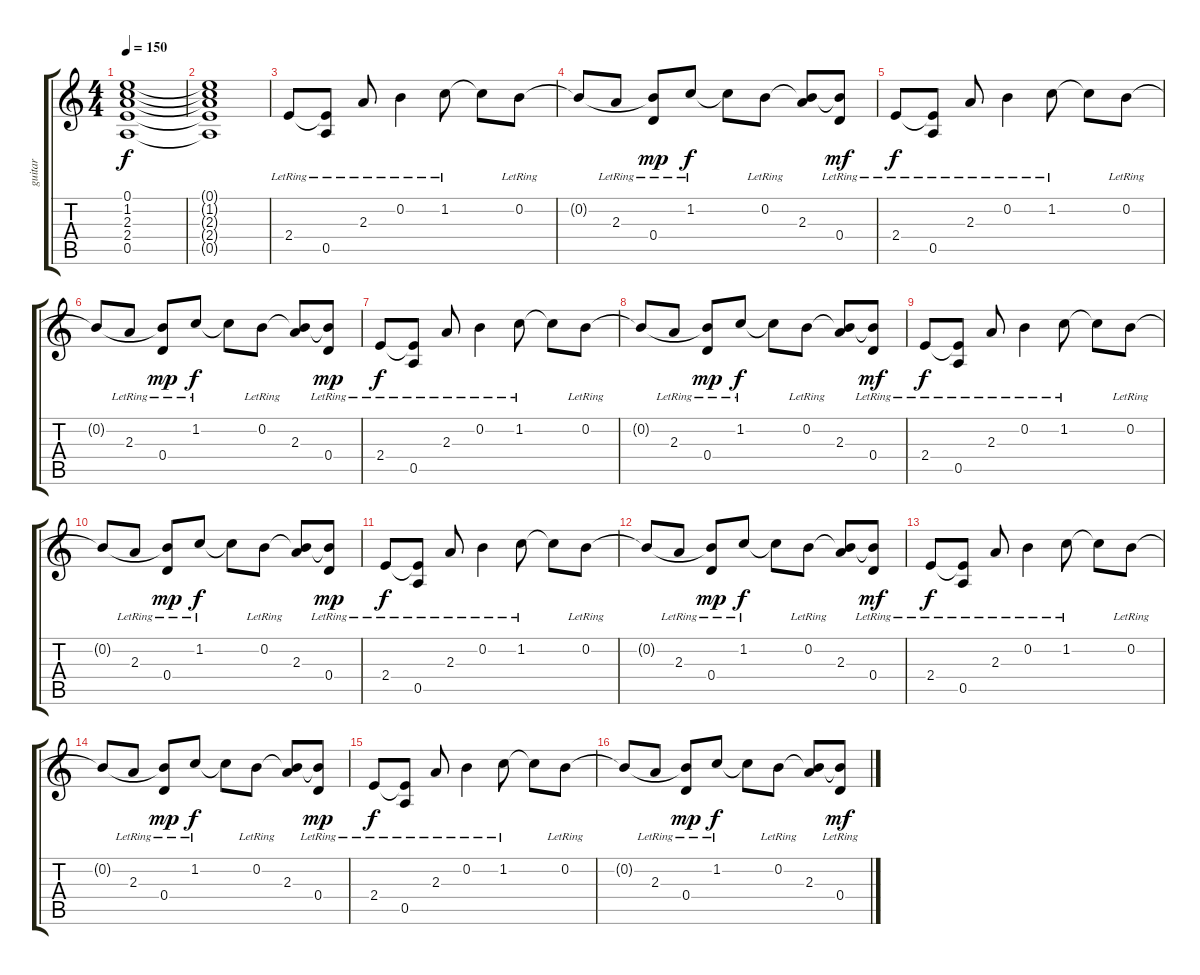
\track ("guitar" "guitar") {instrument acousticguitarsteel}
\staff {score tabs}
\tuning (E4 B3 G3 D3 A2 E2) {hide}
\ts (4 4)
\tempo 150
\clef g2
\ks c
(0.1{t} 1.2{t} 2.3{t} 2.4{t} 0.5{t}).1{dy f} |
(0.1{t} 1.2{t} 2.3{t} 2.4{t} 0.5{t}).1 |
2.4{lr}.8{instrument acousticguitarsteel} (2.4{t} 0.5{lr}).8 2.3{lr}.8 0.2{lr}.4 1.2{lr}.8 1.2{t}.8 0.2{lr}.8 |
0.2{t}.8 2.3{lr}.8 (0.2{t} 0.4{lr}).8{dy mp} 1.2{lr}.8{dy f} 1.2{t}.8 0.2{lr}.8 (0.2{t} 2.3).8 (0.2{t} 0.4{lr}).8{dy mf} |
2.4{lr}.8{dy f} (2.4{t} 0.5{lr}).8 2.3{lr}.8 0.2{lr}.4 1.2{lr}.8 1.2{t}.8 0.2{lr}.8 |
0.2{t}.8 2.3{lr}.8 (0.2{t} 0.4{lr}).8{dy mp} 1.2{lr}.8{dy f} 1.2{t}.8 0.2{lr}.8 (0.2{t} 2.3).8 (0.2{t} 0.4{lr}).8{dy mp} |
2.4{lr}.8{dy f} (2.4{t} 0.5{lr}).8 2.3{lr}.8 0.2{lr}.4 1.2{lr}.8 1.2{t}.8 0.2{lr}.8 |
0.2{t}.8 2.3{lr}.8 (0.2{t} 0.4{lr}).8{dy mp} 1.2{lr}.8{dy f} 1.2{t}.8 0.2{lr}.8 (0.2{t} 2.3).8 (0.2{t} 0.4{lr}).8{dy mf} |
2.4{lr}.8{dy f} (2.4{t} 0.5{lr}).8 2.3{lr}.8 0.2{lr}.4 1.2{lr}.8 1.2{t}.8 0.2{lr}.8 |
0.2{t}.8 2.3{lr}.8 (0.2{t} 0.4{lr}).8{dy mp} 1.2{lr}.8{dy f} 1.2{t}.8 0.2{lr}.8 (0.2{t} 2.3).8 (0.2{t} 0.4{lr}).8{dy mp} |
2.4{lr}.8{dy f} (2.4{t} 0.5{lr}).8 2.3{lr}.8 0.2{lr}.4 1.2{lr}.8 1.2{t}.8 0.2{lr}.8 |
0.2{t}.8 2.3{lr}.8 (0.2{t} 0.4{lr}).8{dy mp} 1.2{lr}.8{dy f} 1.2{t}.8 0.2{lr}.8 (0.2{t} 2.3).8 (0.2{t} 0.4{lr}).8{dy mf} |
2.4{lr}.8{dy f} (2.4{t} 0.5{lr}).8 2.3{lr}.8 0.2{lr}.4 1.2{lr}.8 1.2{t}.8 0.2{lr}.8 |
0.2{t}.8 2.3{lr}.8 (0.2{t} 0.4{lr}).8{dy mp} 1.2{lr}.8{dy f} 1.2{t}.8 0.2{lr}.8 (0.2{t} 2.3).8 (0.2{t} 0.4{lr}).8{dy mp} |
2.4{lr}.8{dy f} (2.4{t} 0.5{lr}).8 2.3{lr}.8 0.2{lr}.4 1.2{lr}.8 1.2{t}.8 0.2{lr}.8 |
0.2{t}.8 2.3{lr}.8 (0.2{t} 0.4{lr}).8{dy mp} 1.2{lr}.8{dy f} 1.2{t}.8 0.2{lr}.8 (0.2{t} 2.3).8 (0.2{t} 0.4{lr}).8{dy mf}
